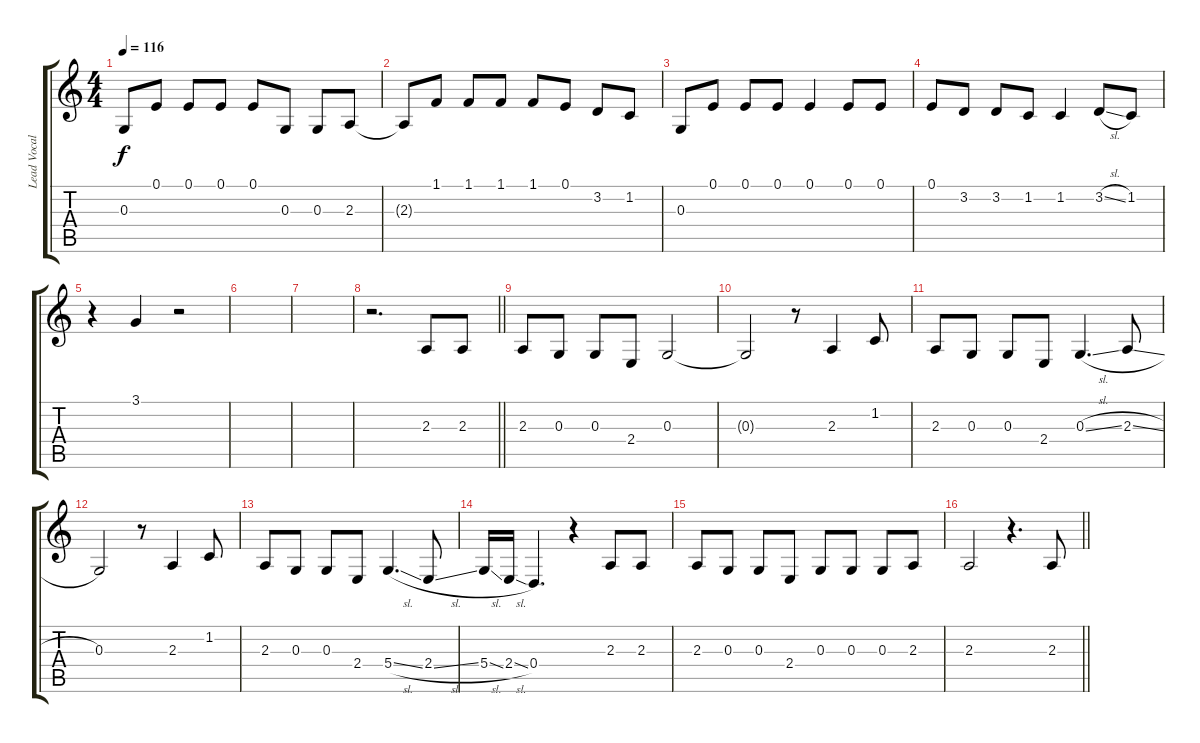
\track ("Lead Vocals" "Lead Vocal") {instrument voiceoohs}
\staff {score tabs}
\tuning (E4 B3 G3 D3 A2 E2) {hide}
\ts (4 4)
\tempo 116
\clef g2
\ks c
0.3.8{dy f} 0.1.8 0.1.8 0.1.8 0.1.8 0.3.8 0.3.8 2.3.8 |
2.3{t}.8 1.1.8 1.1.8 1.1.8 1.1.8 0.1.8 3.2.8 1.2.8 |
0.3.8 0.1.8 0.1.8 0.1.8 0.1.4 0.1.8 0.1.8 |
0.1.8 3.2.8 3.2.8 1.2.8 1.2.4 3.2{sl}.8 1.2.8 |
r.4 3.1.4 r.2 |
|
|
\barLineRight lightlight
r.2{d} 2.3.8 2.3.8 |
2.3.8 0.3.8 0.3.8 2.4.8 0.3.2 |
0.3{t}.2 r.8 2.3.4 1.2.8 |
2.3.8 0.3.8 0.3.8 2.4.8 0.3{sl}.4{d} 2.3{sl}.8 |
0.3.2 r.8 2.3.4 1.2.8 |
2.3.8 0.3.8 0.3.8 2.4.8 5.4{sl}.4{d} 2.4{sl}.8 |
5.4{sl}.16 2.4{sl}.16 0.4.4{d} r.4 2.3.8 2.3.8 |
2.3.8 0.3.8 0.3.8 2.4.8 0.3.8 0.3.8 0.3.8 2.3.8 |
\barLineRight lightlight
2.3.2 r.4{d} 2.3.8
